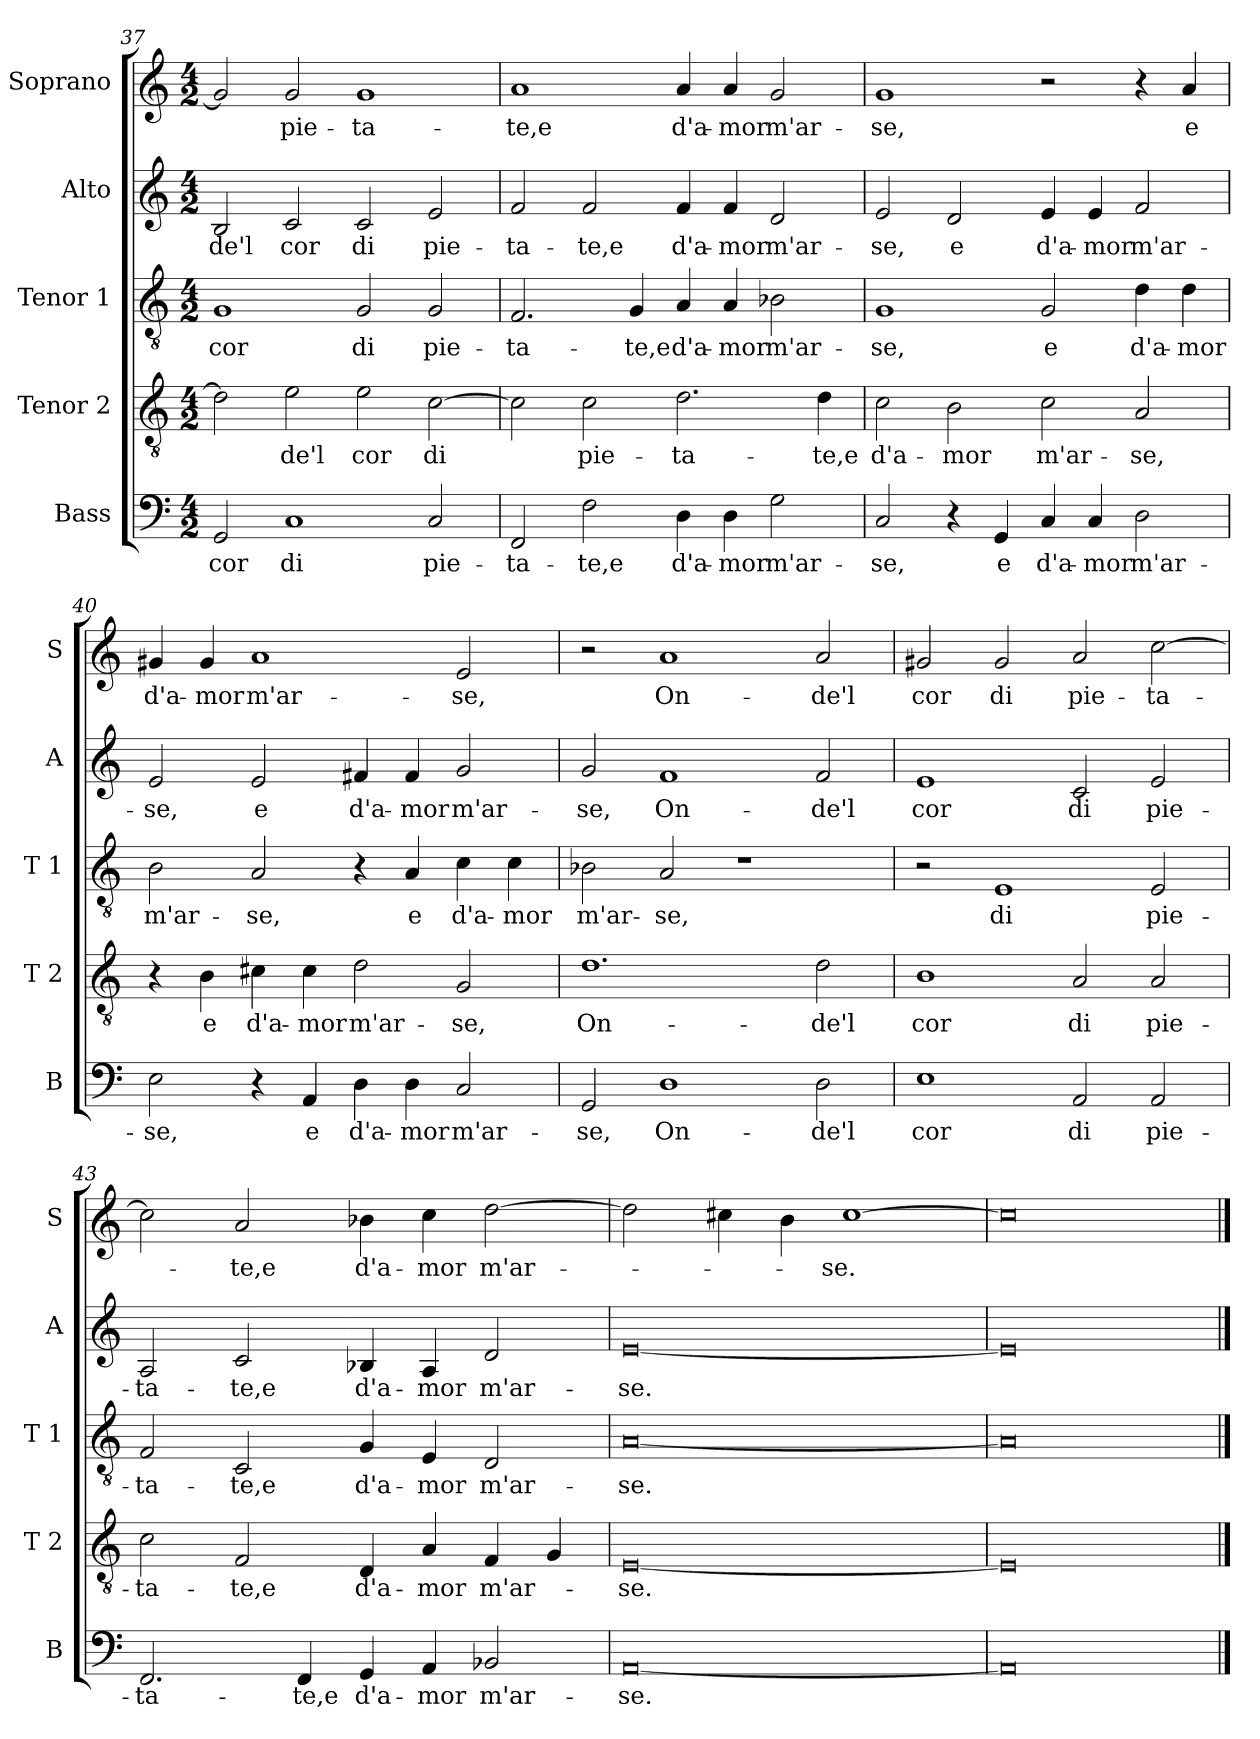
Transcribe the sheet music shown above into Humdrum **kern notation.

**kern	**text	**kern	**text	**kern	**text	**kern	**text	**kern	**text
*part5	*part5	*part4	*part4	*part3	*part3	*part2	*part2	*part1	*part1
*staff5	*staff5	*staff4	*staff4	*staff3	*staff3	*staff2	*staff2	*staff1	*staff1
*I"Bass	*	*I"Tenor 2	*	*I"Tenor 1	*	*I"Alto	*	*I"Soprano	*
*I'B	*	*I'T 2	*	*I'T 1	*	*I'A	*	*I'S	*
*clefF4	*	*clefGv2	*	*clefGv2	*	*clefG2	*	*clefG2	*
*k[]	*	*k[]	*	*k[]	*	*k[]	*	*k[]	*
*C:	*	*C:	*	*C:	*	*C:	*	*C:	*
*M4/2	*	*M4/2	*	*M4/2	*	*M4/2	*	*M4/2	*
=37	=37	=37	=37	=37	=37	=37	=37	=37	=37
!	!LO:LY:b	!	!	!	!LO:LY:b	!	!LO:LY:b	!	!
2GG/	cor	2d\]	.	1G	cor	2B/	-de'l	2g/]	.
!	!LO:LY:b	!	!LO:LY:b	!	!	!	!LO:LY:b	!	!LO:LY:b
1C	di	2e\	-de'l	.	.	2c/	cor	2g/	pie-
!	!	!	!LO:LY:b	!	!LO:LY:b	!	!LO:LY:b	!	!LO:LY:b
.	.	2e\	cor	2G/	di	2c/	di	1g	-ta-
!	!LO:LY:b	!	!LO:LY:b	!	!LO:LY:b	!	!LO:LY:b	!	!
2C/	pie-	[2c\	di	2G/	pie-	2e/	pie-	.	.
=38	=38	=38	=38	=38	=38	=38	=38	=38	=38
!	!LO:LY:b	!	!	!	!LO:LY:b	!	!LO:LY:b	!	!LO:LY:b
2FF/	-ta-	2c\]	.	2.F/	-ta-	2f/	-ta-	1a	-te,e
!	!LO:LY:b	!	!LO:LY:b	!	!	!	!LO:LY:b	!	!
2F\	-te,e	2c\	pie-	.	.	2f/	-te,e	.	.
!	!	!	!	!	!LO:LY:b	!	!	!	!
.	.	.	.	4G/	-te,e	.	.	.	.
!	!LO:LY:b	!	!LO:LY:b	!	!LO:LY:b	!	!LO:LY:b	!	!LO:LY:b
4D\	d'a-	2.d\	-ta-	4A/	d'a-	4f/	d'a-	4a/	d'a-
!	!LO:LY:b	!	!	!	!LO:LY:b	!	!LO:LY:b	!	!LO:LY:b
4D\	-mor	.	.	4A/	-mor	4f/	-mor	4a/	-mor
!	!LO:LY:b	!	!	!	!LO:LY:b	!	!LO:LY:b	!	!LO:LY:b
2G\	m'ar-	.	.	2B-X\	m'ar-	2d/	m'ar-	2g/	m'ar-
!	!	!	!LO:LY:b	!	!	!	!	!	!
.	.	4d\	-te,e	.	.	.	.	.	.
!!LO:PB:g=z
=39	=39	=39	=39	=39	=39	=39	=39	=39	=39
!	!LO:LY:b	!	!LO:LY:b	!	!LO:LY:b	!	!LO:LY:b	!	!LO:LY:b
2C/	-se,	2c\	d'a-	1G	-se,	2e/	-se,	1g	-se,
!	!	!	!LO:LY:b	!	!	!	!LO:LY:b	!	!
4r	.	2B\	-mor	.	.	2d/	e	.	.
!	!LO:LY:b	!	!	!	!	!	!	!	!
4GG/	e	.	.	.	.	.	.	.	.
!	!LO:LY:b	!	!LO:LY:b	!	!LO:LY:b	!	!LO:LY:b	!	!
4C/	d'a-	2c\	m'ar-	2G/	e	4e/	d'a-	2r	.
!	!LO:LY:b	!	!	!	!	!	!LO:LY:b	!	!
4C/	-mor	.	.	.	.	4e/	-mor	.	.
!	!LO:LY:b	!	!LO:LY:b	!	!LO:LY:b	!	!LO:LY:b	!	!
2D\	m'ar-	2A/	-se,	4d\	d'a-	2f/	m'ar-	4r	.
!	!	!	!	!	!LO:LY:b	!	!	!	!LO:LY:b
.	.	.	.	4d\	-mor	.	.	4a/	e
=40	=40	=40	=40	=40	=40	=40	=40	=40	=40
!	!LO:LY:b	!	!	!	!LO:LY:b	!	!LO:LY:b	!	!LO:LY:b
2E\	-se,	4r	.	2B\	m'ar-	2e/	-se,	4g#X/	d'a-
!	!	!	!LO:LY:b	!	!	!	!	!	!LO:LY:b
.	.	4B\	e	.	.	.	.	4g#/	-mor
!	!	!	!LO:LY:b	!	!LO:LY:b	!	!LO:LY:b	!	!LO:LY:b
4r	.	4c#X\	d'a-	2A/	-se,	2e/	e	1a	m'ar-
!	!LO:LY:b	!	!LO:LY:b	!	!	!	!	!	!
4AA/	e	4c#\	-mor	.	.	.	.	.	.
!	!LO:LY:b	!	!LO:LY:b	!	!	!	!LO:LY:b	!	!
4D\	d'a-	2d\	m'ar-	4r	.	4f#X/	d'a-	.	.
!	!LO:LY:b	!	!	!	!LO:LY:b	!	!LO:LY:b	!	!
4D\	-mor	.	.	4A/	e	4f#/	-mor	.	.
!	!LO:LY:b	!	!LO:LY:b	!	!LO:LY:b	!	!LO:LY:b	!	!LO:LY:b
2C/	m'ar-	2G/	-se,	4c\	d'a-	2g/	m'ar-	2e/	-se,
!	!	!	!	!	!LO:LY:b	!	!	!	!
.	.	.	.	4c\	-mor	.	.	.	.
=41	=41	=41	=41	=41	=41	=41	=41	=41	=41
!	!LO:LY:b	!	!LO:LY:b	!	!LO:LY:b	!	!LO:LY:b	!	!
2GG/	-se,	1.d	On-	2B-X\	m'ar-	2g/	-se,	2r	.
!	!LO:LY:b	!	!	!	!LO:LY:b	!	!LO:LY:b	!	!LO:LY:b
1D	On-	.	.	2A/	-se,	1f	On-	1a	On-
.	.	.	.	1r	.	.	.	.	.
!	!LO:LY:b	!	!LO:LY:b	!	!	!	!LO:LY:b	!	!LO:LY:b
2D\	-de'l	2d\	-de'l	.	.	2f/	-de'l	2a/	-de'l
=42	=42	=42	=42	=42	=42	=42	=42	=42	=42
!	!LO:LY:b	!	!LO:LY:b	!	!	!	!LO:LY:b	!	!LO:LY:b
1E	cor	1B	cor	2r	.	1e	cor	2g#X/	cor
!	!	!	!	!	!LO:LY:b	!	!	!	!LO:LY:b
.	.	.	.	1E	di	.	.	2g#/	di
!	!LO:LY:b	!	!LO:LY:b	!	!	!	!LO:LY:b	!	!LO:LY:b
2AA/	di	2A/	di	.	.	2c/	di	2a/	pie-
!	!LO:LY:b	!	!LO:LY:b	!	!LO:LY:b	!	!LO:LY:b	!	!LO:LY:b
2AA/	pie-	2A/	pie-	2E/	pie-	2e/	pie-	[2cc\	-ta-
!!LO:LB:g=z
=43	=43	=43	=43	=43	=43	=43	=43	=43	=43
!	!LO:LY:b	!	!LO:LY:b	!	!LO:LY:b	!	!LO:LY:b	!	!
2.FF/	-ta-	2c\	-ta-	2F/	-ta-	2A/	-ta-	2cc\]	.
!	!	!	!LO:LY:b	!	!LO:LY:b	!	!LO:LY:b	!	!LO:LY:b
.	.	2F/	-te,e	2C/	-te,e	2c/	-te,e	2a/	-te,e
!	!LO:LY:b	!	!	!	!	!	!	!	!
4FF/	-te,e	.	.	.	.	.	.	.	.
!	!LO:LY:b	!	!LO:LY:b	!	!LO:LY:b	!	!LO:LY:b	!	!LO:LY:b
4GG/	d'a-	4D/	d'a-	4G/	d'a-	4B-X/	d'a-	4b-X\	d'a-
!	!LO:LY:b	!	!LO:LY:b	!	!LO:LY:b	!	!LO:LY:b	!	!LO:LY:b
4AA/	-mor	4A/	-mor	4E/	-mor	4A/	-mor	4cc\	-mor
!	!LO:LY:b	!	!LO:LY:b	!	!LO:LY:b	!	!LO:LY:b	!	!LO:LY:b
2BB-X/	m'ar-	4F/	m'ar-	2D/	m'ar-	2d/	m'ar-	[2dd\	m'ar-
.	.	4G/	.	.	.	.	.	.	.
=44	=44	=44	=44	=44	=44	=44	=44	=44	=44
!	!LO:LY:b	!	!LO:LY:b	!	!LO:LY:b	!	!LO:LY:b	!	!
[0AA	-se.	[0E	-se.	[0A	-se.	[0e	-se.	2dd\]	.
.	.	.	.	.	.	.	.	4cc#X\	.
.	.	.	.	.	.	.	.	4b\	.
!	!	!	!	!	!	!	!	!	!LO:LY:b
.	.	.	.	.	.	.	.	[1cc#	-se.
=45	=45	=45	=45	=45	=45	=45	=45	=45	=45
0AA]	.	0E]	.	0A]	.	0e]	.	0cc#]	.
==	==	==	==	==	==	==	==	==	==
*-	*-	*-	*-	*-	*-	*-	*-	*-	*-
